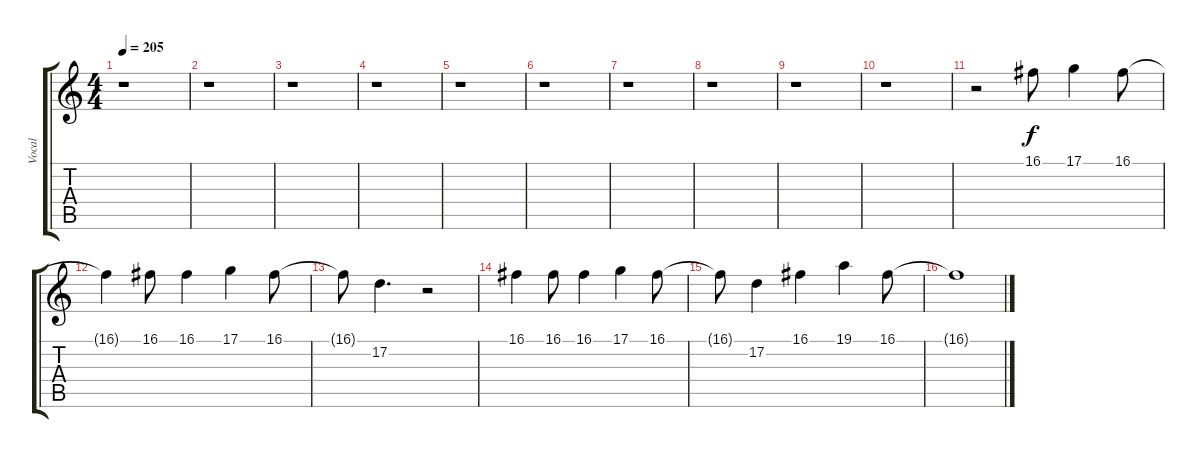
\track ("Vocal" "Vocal") {instrument synthvoice}
\staff {score tabs}
\tuning (D4 A3 F3 C3 G2 D2) {hide}
\ts (4 4)
\tempo 205
\clef g2
\ks c
r.1{dy f} |
r.1 |
r.1 |
r.1 |
r.1 |
r.1 |
r.1 |
r.1 |
r.1 |
r.1 |
r.2 16.1.8{volume 14} 17.1.4 16.1.8 |
16.1{t}.4 16.1.8 16.1.4 17.1.4 16.1.8 |
16.1{t}.8 17.2.4{d} r.2 |
16.1.4 16.1.8 16.1.4 17.1.4 16.1.8 |
16.1{t}.8 17.2.4 16.1.4 19.1.4 16.1.8 |
16.1{t}.1
